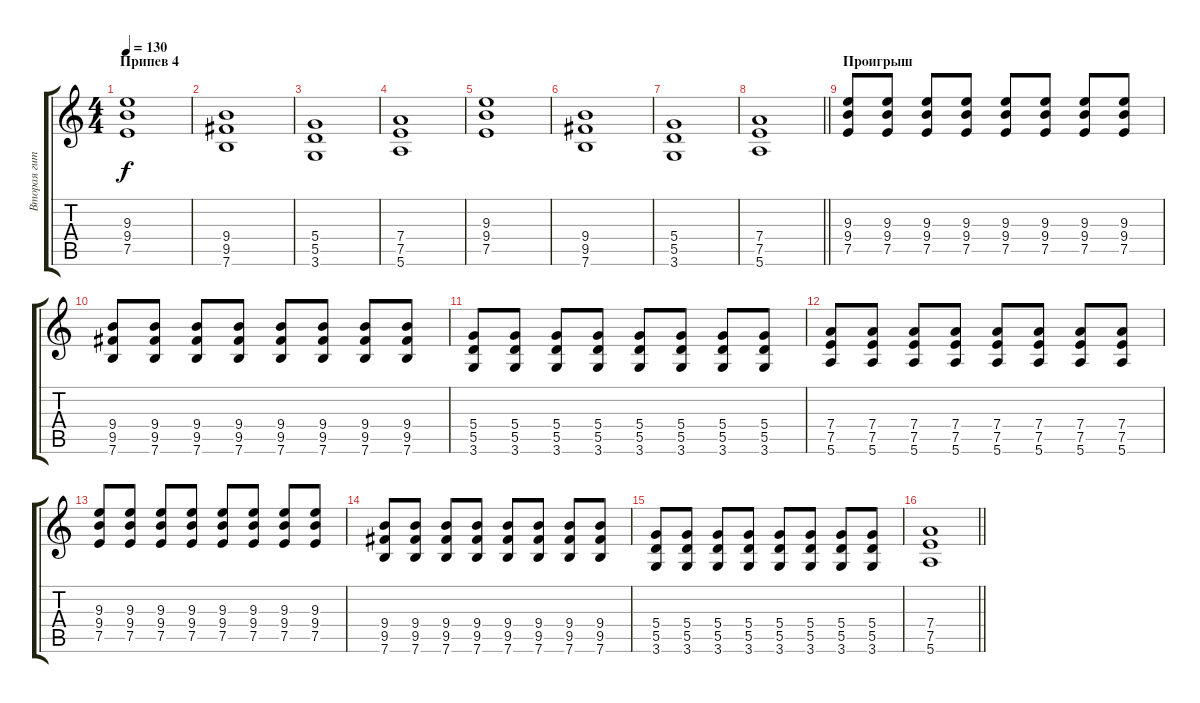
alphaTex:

\track ("Вторая гитара" "Вторая гит") {instrument distortionguitar}
\staff {score tabs}
\tuning (E4 B3 G3 D3 A2 E2) {hide}
\ts (4 4)
\section ("" "Припев 4")
\tempo 130
\clef g2
\ks c
(9.3 9.4 7.5).1{dy f} |
(9.4 9.5 7.6).1 |
(5.4 5.5 3.6).1 |
(7.4 7.5 5.6).1 |
(9.3 9.4 7.5).1 |
(9.4 9.5 7.6).1 |
(5.4 5.5 3.6).1 |
\barLineRight lightlight
(7.4 7.5 5.6).1 |
\section ("" "Проигрыш")
(9.3 9.4 7.5).8 (9.3 9.4 7.5).8 (9.3 9.4 7.5).8 (9.3 9.4 7.5).8 (9.3 9.4 7.5).8 (9.3 9.4 7.5).8 (9.3 9.4 7.5).8 (9.3 9.4 7.5).8 |
(9.4 9.5 7.6).8 (9.4 9.5 7.6).8 (9.4 9.5 7.6).8 (9.4 9.5 7.6).8 (9.4 9.5 7.6).8 (9.4 9.5 7.6).8 (9.4 9.5 7.6).8 (9.4 9.5 7.6).8 |
(5.4 5.5 3.6).8 (5.4 5.5 3.6).8 (5.4 5.5 3.6).8 (5.4 5.5 3.6).8 (5.4 5.5 3.6).8 (5.4 5.5 3.6).8 (5.4 5.5 3.6).8 (5.4 5.5 3.6).8 |
(7.4 7.5 5.6).8 (7.4 7.5 5.6).8 (7.4 7.5 5.6).8 (7.4 7.5 5.6).8 (7.4 7.5 5.6).8 (7.4 7.5 5.6).8 (7.4 7.5 5.6).8 (7.4 7.5 5.6).8 |
(9.3 9.4 7.5).8 (9.3 9.4 7.5).8 (9.3 9.4 7.5).8 (9.3 9.4 7.5).8 (9.3 9.4 7.5).8 (9.3 9.4 7.5).8 (9.3 9.4 7.5).8 (9.3 9.4 7.5).8 |
(9.4 9.5 7.6).8 (9.4 9.5 7.6).8 (9.4 9.5 7.6).8 (9.4 9.5 7.6).8 (9.4 9.5 7.6).8 (9.4 9.5 7.6).8 (9.4 9.5 7.6).8 (9.4 9.5 7.6).8 |
(5.4 5.5 3.6).8 (5.4 5.5 3.6).8 (5.4 5.5 3.6).8 (5.4 5.5 3.6).8 (5.4 5.5 3.6).8 (5.4 5.5 3.6).8 (5.4 5.5 3.6).8 (5.4 5.5 3.6).8 |
\barLineRight lightlight
(7.4 7.5 5.6).1
